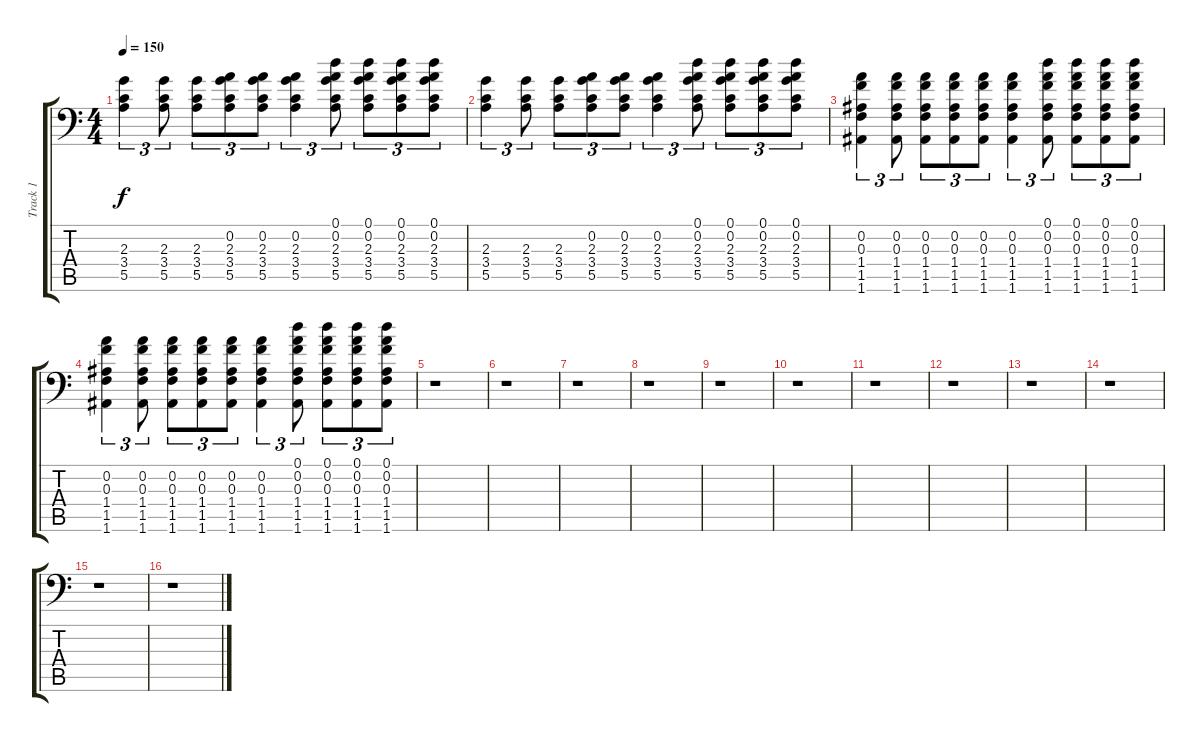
\track ("Track 1" "Track 1") {instrument electricguitarjazz}
\staff {score tabs}
\tuning (D4 A3 F3 A2 E2 A1) {hide}
\ts (4 4)
\tempo 150
\clef f4
\ks c
(2.3 3.4 5.5).4{tu (3 2) dy f} (2.3 3.4 5.5).8{tu (3 2)} (2.3 3.4 5.5).8{tu (3 2)} (0.2 2.3 3.4 5.5).8{tu (3 2)} (0.2 2.3 3.4 5.5).8{tu (3 2)} (0.2 2.3 3.4 5.5).4{tu (3 2)} (0.1 0.2 2.3 3.4 5.5).8{tu (3 2)} (0.1 0.2 2.3 3.4 5.5).8{tu (3 2)} (0.1 0.2 2.3 3.4 5.5).8{tu (3 2)} (0.1 0.2 2.3 3.4 5.5).8{tu (3 2)} |
(2.3 3.4 5.5).4{tu (3 2)} (2.3 3.4 5.5).8{tu (3 2)} (2.3 3.4 5.5).8{tu (3 2)} (0.2 2.3 3.4 5.5).8{tu (3 2)} (0.2 2.3 3.4 5.5).8{tu (3 2)} (0.2 2.3 3.4 5.5).4{tu (3 2)} (0.1 0.2 2.3 3.4 5.5).8{tu (3 2)} (0.1 0.2 2.3 3.4 5.5).8{tu (3 2)} (0.1 0.2 2.3 3.4 5.5).8{tu (3 2)} (0.1 0.2 2.3 3.4 5.5).8{tu (3 2)} |
(0.2 0.3 1.4 1.5 1.6).4{tu (3 2)} (0.2 0.3 1.4 1.5 1.6).8{tu (3 2)} (0.2 0.3 1.4 1.5 1.6).8{tu (3 2)} (0.2 0.3 1.4 1.5 1.6).8{tu (3 2)} (0.2 0.3 1.4 1.5 1.6).8{tu (3 2)} (0.2 0.3 1.4 1.5 1.6).4{tu (3 2)} (0.1 0.2 0.3 1.4 1.5 1.6).8{tu (3 2)} (0.1 0.2 0.3 1.4 1.5 1.6).8{tu (3 2)} (0.1 0.2 0.3 1.4 1.5 1.6).8{tu (3 2)} (0.1 0.2 0.3 1.4 1.5 1.6).8{tu (3 2)} |
(0.2 0.3 1.4 1.5 1.6).4{tu (3 2)} (0.2 0.3 1.4 1.5 1.6).8{tu (3 2)} (0.2 0.3 1.4 1.5 1.6).8{tu (3 2)} (0.2 0.3 1.4 1.5 1.6).8{tu (3 2)} (0.2 0.3 1.4 1.5 1.6).8{tu (3 2)} (0.2 0.3 1.4 1.5 1.6).4{tu (3 2)} (0.1 0.2 0.3 1.4 1.5 1.6).8{tu (3 2)} (0.1 0.2 0.3 1.4 1.5 1.6).8{tu (3 2)} (0.1 0.2 0.3 1.4 1.5 1.6).8{tu (3 2)} (0.1 0.2 0.3 1.4 1.5 1.6).8{tu (3 2)} |
r.1 |
r.1 |
r.1 |
r.1 |
r.1 |
r.1 |
r.1 |
r.1 |
r.1 |
r.1 |
r.1 |
r.1
